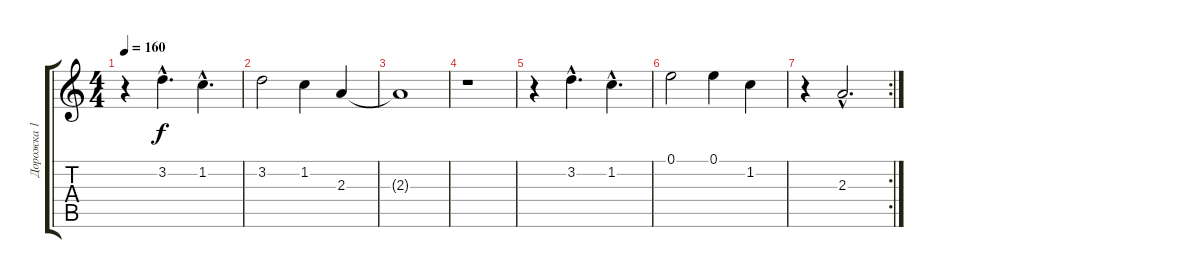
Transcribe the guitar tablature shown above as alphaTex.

\track ("Дорожка 1" "Дорожка 1") {instrument distortionguitar}
\staff {score tabs}
\tuning (E4 B3 G3 D3 A2 E2) {hide}
\ts (4 4)
\tempo 160
\clef g2
\ks c
r.4{dy f} 3.2{hac}.4{d} 1.2{hac}.4{d} |
3.2.2 1.2.4 2.3.4 |
2.3{t}.1 |
r.1 |
r.4 3.2{hac}.4{d} 1.2{hac}.4{d} |
0.1.2 0.1.4 1.2.4 |
\rc 2
r.4 2.3{hac}.2{d}
